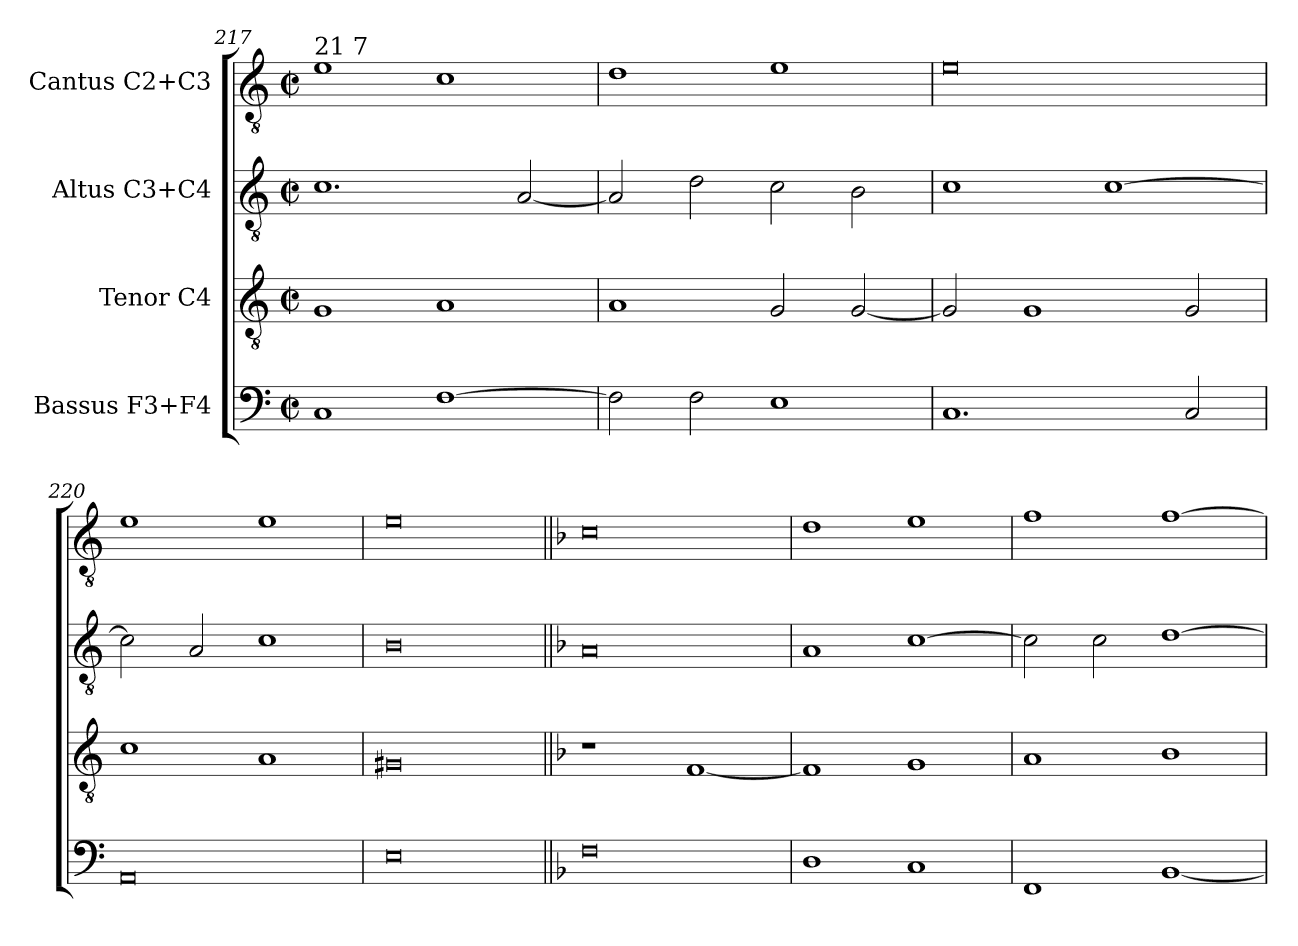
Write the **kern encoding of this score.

**kern	**kern	**kern	**kern
*part4	*part3	*part2	*part1
*staff4	*staff3	*staff2	*staff1
*I"Bassus F3+F4	*I"Tenor C4	*I"Altus C3+C4	*I"Cantus C2+C3
!!LO:PB:g=z
*clefF4	*clefGv2	*clefGv2	*clefGv2
*k[]	*k[]	*k[]	*k[]
*C:	*C:	*C:	*C:
*M2/2	*M2/2	*M2/2	*M2/2
*met(c|)	*met(c|)	*met(c|)	*met(c|)
=217	=217	=217	=217
!	!	!	!LO:TX:a:t=21 7
1C	1G	1.c	1e
[>1F	1A	.	1c
.	.	[<2A/	.
=218	=218	=218	=218
2F\]	1A	2A/]	1d
2F\	.	2d\	.
1E	2G/	2c\	1e
.	[<2G/	2B\	.
=219	=219	=219	=219
1.C	2G/]	1c	0e
.	1G	.	.
.	.	[>1c	.
2C/	2G/	.	.
=220	=220	=220	=220
0AA	1c	2c\]	1e
.	.	2A/	.
.	1A	1c	1e
=221	=221	=221	=221
0E	0G#X	0B	0e
!!LO:PB:g=z
=222||	=222||	=222||	=222||
*k[b-]	*k[b-]	*k[b-]	*k[b-]
*F:	*F:	*F:	*F:
0F	1r	0A	0c
.	[<1F	.	.
=223	=223	=223	=223
1D	1F]	1A	1d
1C	1G	[>1c	1e
=224	=224	=224	=224
1FF	1A	2c\]	1f
.	.	2c\	.
[<1BB-	1B-	[>1d	[>1f
=	=	=	=
*-	*-	*-	*-
